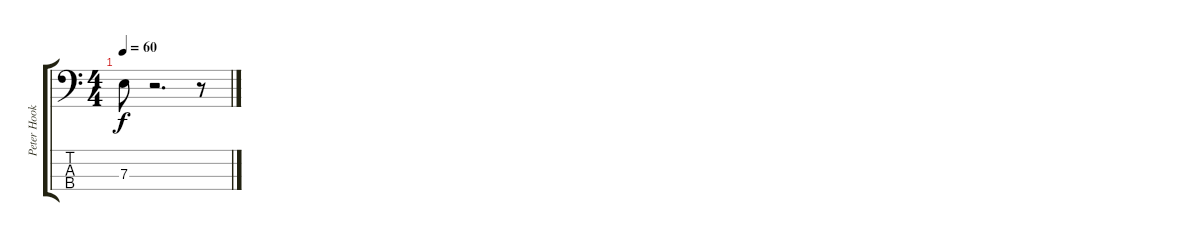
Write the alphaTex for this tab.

\track ("Peter Hook (Bass)" "Peter Hook") {instrument electricbassfinger}
\staff {score tabs}
\tuning (G2 D2 A1 E1) {hide}
\ts (4 4)
\tempo 60
\clef f4
\ks c
7.3.8{dy f} r.2{d} r.8
